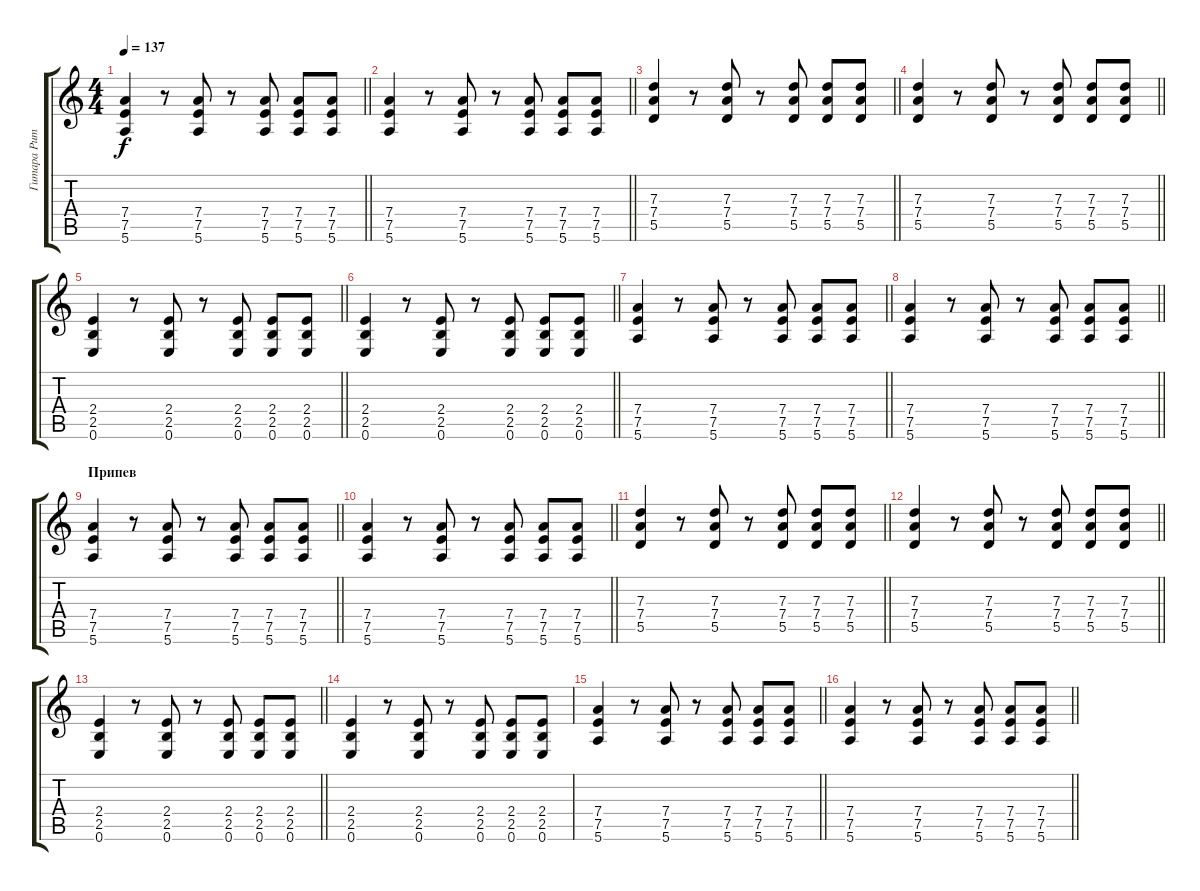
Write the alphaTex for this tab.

\track ("Гитара Ритм" "Гитара Рит") {instrument distortionguitar}
\staff {score tabs}
\tuning (E4 B3 G3 D3 A2 E2) {hide}
\ts (4 4)
\tempo 137
\clef g2
\barLineRight lightlight
\ks c
(7.4 7.5 5.6).4{dy f} r.8 (7.4 7.5 5.6).8 r.8 (7.4 7.5 5.6).8 (7.4 7.5 5.6).8 (7.4 7.5 5.6).8 |
\barLineRight lightlight
(7.4 7.5 5.6).4 r.8 (7.4 7.5 5.6).8 r.8 (7.4 7.5 5.6).8 (7.4 7.5 5.6).8 (7.4 7.5 5.6).8 |
\barLineRight lightlight
(7.3 7.4 5.5).4 r.8 (7.3 7.4 5.5).8 r.8 (7.3 7.4 5.5).8 (7.3 7.4 5.5).8 (7.3 7.4 5.5).8 |
\barLineRight lightlight
(7.3 7.4 5.5).4 r.8 (7.3 7.4 5.5).8 r.8 (7.3 7.4 5.5).8 (7.3 7.4 5.5).8 (7.3 7.4 5.5).8 |
\barLineRight lightlight
(2.4 2.5 0.6).4 r.8 (2.4 2.5 0.6).8 r.8 (2.4 2.5 0.6).8 (2.4 2.5 0.6).8 (2.4 2.5 0.6).8 |
\barLineRight lightlight
(2.4 2.5 0.6).4 r.8 (2.4 2.5 0.6).8 r.8 (2.4 2.5 0.6).8 (2.4 2.5 0.6).8 (2.4 2.5 0.6).8 |
\barLineRight lightlight
(7.4 7.5 5.6).4 r.8 (7.4 7.5 5.6).8 r.8 (7.4 7.5 5.6).8 (7.4 7.5 5.6).8 (7.4 7.5 5.6).8 |
\barLineRight lightlight
(7.4 7.5 5.6).4 r.8 (7.4 7.5 5.6).8 r.8 (7.4 7.5 5.6).8 (7.4 7.5 5.6).8 (7.4 7.5 5.6).8 |
\section ("" "Припев")
\barLineRight lightlight
(7.4 7.5 5.6).4 r.8 (7.4 7.5 5.6).8 r.8 (7.4 7.5 5.6).8 (7.4 7.5 5.6).8 (7.4 7.5 5.6).8 |
\barLineRight lightlight
(7.4 7.5 5.6).4 r.8 (7.4 7.5 5.6).8 r.8 (7.4 7.5 5.6).8 (7.4 7.5 5.6).8 (7.4 7.5 5.6).8 |
\barLineRight lightlight
(7.3 7.4 5.5).4 r.8 (7.3 7.4 5.5).8 r.8 (7.3 7.4 5.5).8 (7.3 7.4 5.5).8 (7.3 7.4 5.5).8 |
\barLineRight lightlight
(7.3 7.4 5.5).4 r.8 (7.3 7.4 5.5).8 r.8 (7.3 7.4 5.5).8 (7.3 7.4 5.5).8 (7.3 7.4 5.5).8 |
\barLineRight lightlight
(2.4 2.5 0.6).4 r.8 (2.4 2.5 0.6).8 r.8 (2.4 2.5 0.6).8 (2.4 2.5 0.6).8 (2.4 2.5 0.6).8 |
(2.4 2.5 0.6).4 r.8 (2.4 2.5 0.6).8 r.8 (2.4 2.5 0.6).8 (2.4 2.5 0.6).8 (2.4 2.5 0.6).8 |
\barLineRight lightlight
(7.4 7.5 5.6).4 r.8 (7.4 7.5 5.6).8 r.8 (7.4 7.5 5.6).8 (7.4 7.5 5.6).8 (7.4 7.5 5.6).8 |
\barLineRight lightlight
(7.4 7.5 5.6).4 r.8 (7.4 7.5 5.6).8 r.8 (7.4 7.5 5.6).8 (7.4 7.5 5.6).8 (7.4 7.5 5.6).8
